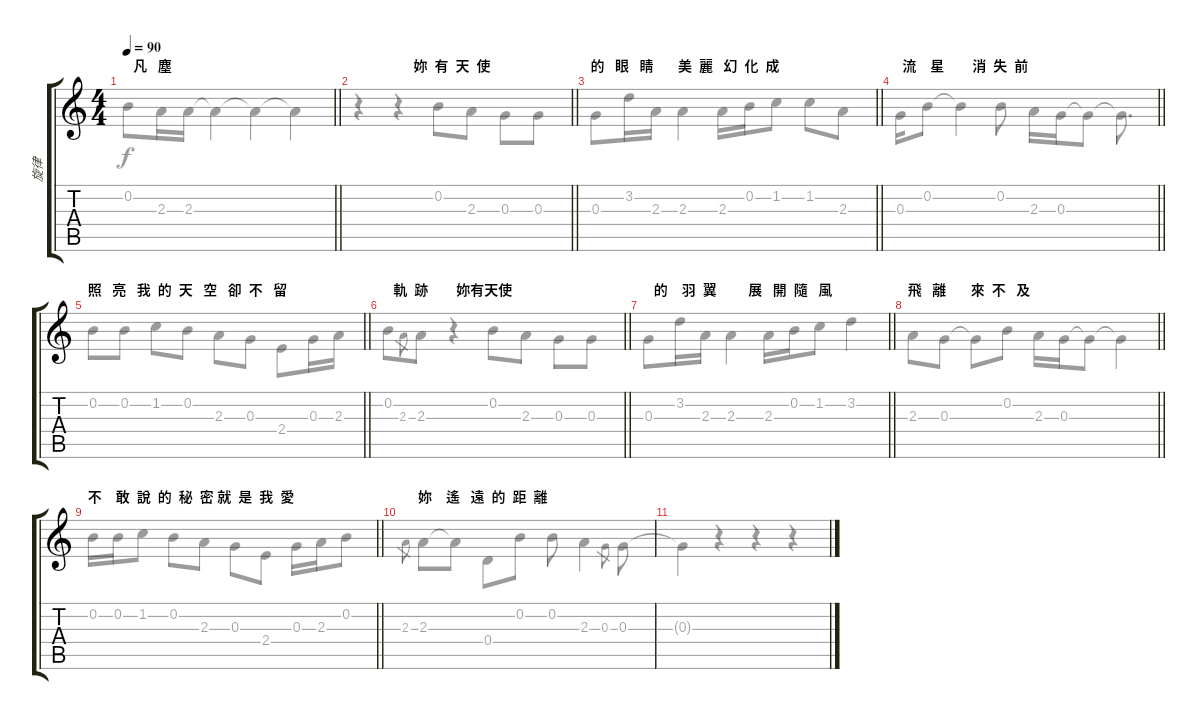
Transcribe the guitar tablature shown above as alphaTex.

\track ("旋律" "旋律") {instrument electricguitarclean}
\staff {score tabs}
\tuning (E4 B3 G3 D3 A2 E2) {hide}
\voice
\ts (4 4)
\section ("" "   凡   塵")
\tempo 90
\clef g2
\barLineRight lightlight
\ks c
|
\section ("" "                 妳  有  天  使  ")
\barLineRight lightlight
|
\section ("" "的   眼   睛       美  麗   幻  化  成  ")
\barLineRight lightlight
|
\section ("" "  流    星        消  失  前")
\barLineRight lightlight
|
\section ("" "照   亮   我  的  天   空   卻  不   留")
\barLineRight lightlight
|
\section ("" "   軌  跡        妳有天使")
\barLineRight lightlight
|
\section ("" "   的    羽  翼         展   開  隨   風")
\barLineRight lightlight
|
\section ("" "飛   離       來  不   及 ")
\barLineRight lightlight
|
\section ("" "不    敢  說  的  秘  密 就  是  我  愛")
\barLineRight lightlight
|
\section ("" "妳    遙   遠  的  距  離 ")
|
|
\voice
\clef g2
\barLineRight lightlight
\ks c
0.2.8{dy f} 2.3.16 2.3.16 2.3{t}.4 2.3{t}.4 2.3{t}.4 |
\barLineRight lightlight
r.4 r.4 0.2.8 2.3.8 0.3.8 0.3.8 |
\barLineRight lightlight
0.3.8 3.2.16 2.3.16 2.3.4 2.3.16 0.2.16 1.2.8 1.2.8 2.3.8 |
\barLineRight lightlight
0.3.16 0.2.8 0.2{t}.4 0.2.8 2.3.16 0.3.16 0.3{t}.8 0.3{t}.8{d} |
\barLineRight lightlight
0.2.8 0.2.8 1.2.8 0.2.8 2.3.8 0.3.8 2.4.8 0.3.16 2.3.16 |
\barLineRight lightlight
0.2.8 2.3.8{gr} 2.3.8 r.4 0.2.8 2.3.8 0.3.8 0.3.8 |
\barLineRight lightlight
0.3.8 3.2.16 2.3.16 2.3.4 2.3.16 0.2.16 1.2.8 3.2.4 |
\barLineRight lightlight
2.3.8 0.3.8 0.3{t}.8 0.2.8 2.3.16 0.3.16 0.3{t}.8 0.3{t}.4 |
\barLineRight lightlight
0.2.16 0.2.16 1.2.8 0.2.8 2.3.8 0.3.8 2.4.8 0.3.16 2.3.16 0.2.8 |
2.3.8{gr} 2.3.8 2.3{t}.8 0.4.8 0.2.8 0.2.8 2.3.4 0.3.8{gr} 0.3.8 |
0.3{t}.4 r.4 r.4 r.4 |
